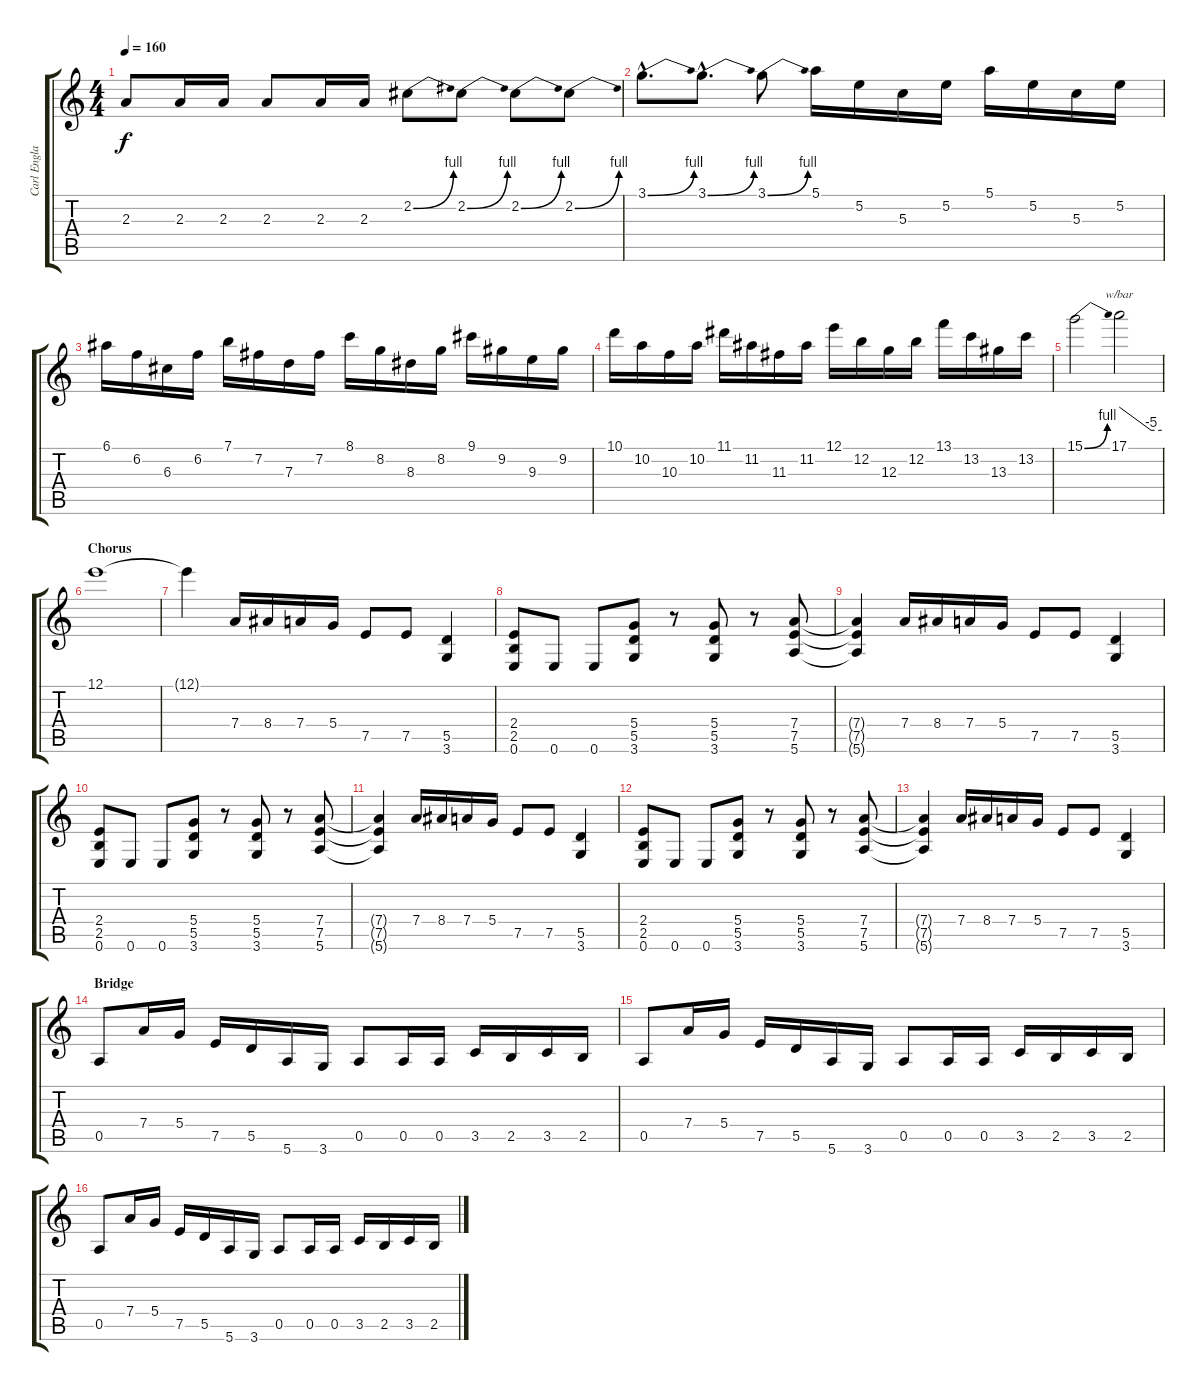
\track ("Carl England" "Carl Engla") {instrument overdrivenguitar}
\staff {score tabs}
\tuning (E4 B3 G3 D3 A2 E2) {hide}
\ts (4 4)
\tempo 160
\clef g2
\ks c
2.3.8{dy f} 2.3.16 2.3.16 2.3.8 2.3.16 2.3.16 2.2{be (bend 0 0 60 4)}.8 2.2{be (bend 0 0 60 4)}.8 2.2{be (bend 0 0 60 4)}.8 2.2{be (bend 0 0 60 4)}.8 |
3.1{be (bend 0 0 60 4) hac}.8{d} 3.1{be (bend 0 0 60 4) hac}.8{d} 3.1{be (bend 0 0 60 4)}.8 5.1.16 5.2.16 5.3.16 5.2.16 5.1.16 5.2.16 5.3.16 5.2.16 |
6.1.16 6.2.16 6.3.16 6.2.16 7.1.16 7.2.16 7.3.16 7.2.16 8.1.16 8.2.16 8.3.16 8.2.16 9.1.16 9.2.16 9.3.16 9.2.16 |
10.1.16 10.2.16 10.3.16 10.2.16 11.1.16 11.2.16 11.3.16 11.2.16 12.1.16 12.2.16 12.3.16 12.2.16 13.1.16 13.2.16 13.3.16 13.2.16 |
15.1{be (bend 0 0 60 4)}.2 17.1.2{tbe (custom default 0 0 45 -20 60 -20)} |
\section ("" "Chorus")
12.1.1 |
12.1{t}.4 7.4.16 8.4.16 7.4.16 5.4.16 7.5.8 7.5.8 (5.5 3.6).4 |
(2.4 2.5 0.6).8 0.6.8 0.6.8 (5.4 5.5 3.6).8 r.8 (5.4 5.5 3.6).8 r.8 (7.4 7.5 5.6).8 |
(7.4{t} 7.5{t} 5.6{t}).4 7.4.16 8.4.16 7.4.16 5.4.16 7.5.8 7.5.8 (5.5 3.6).4 |
(2.4 2.5 0.6).8 0.6.8 0.6.8 (5.4 5.5 3.6).8 r.8 (5.4 5.5 3.6).8 r.8 (7.4 7.5 5.6).8 |
(7.4{t} 7.5{t} 5.6{t}).4 7.4.16 8.4.16 7.4.16 5.4.16 7.5.8 7.5.8 (5.5 3.6).4 |
(2.4 2.5 0.6).8 0.6.8 0.6.8 (5.4 5.5 3.6).8 r.8 (5.4 5.5 3.6).8 r.8 (7.4 7.5 5.6).8 |
(7.4{t} 7.5{t} 5.6{t}).4 7.4.16 8.4.16 7.4.16 5.4.16 7.5.8 7.5.8 (5.5 3.6).4 |
\section ("" "Bridge")
0.5.8 7.4.16 5.4.16 7.5.16 5.5.16 5.6.16 3.6.16 0.5.8 0.5.16 0.5.16 3.5.16 2.5.16 3.5.16 2.5.16 |
0.5.8 7.4.16 5.4.16 7.5.16 5.5.16 5.6.16 3.6.16 0.5.8 0.5.16 0.5.16 3.5.16 2.5.16 3.5.16 2.5.16 |
0.5.8 7.4.16 5.4.16 7.5.16 5.5.16 5.6.16 3.6.16 0.5.8 0.5.16 0.5.16 3.5.16 2.5.16 3.5.16 2.5.16
